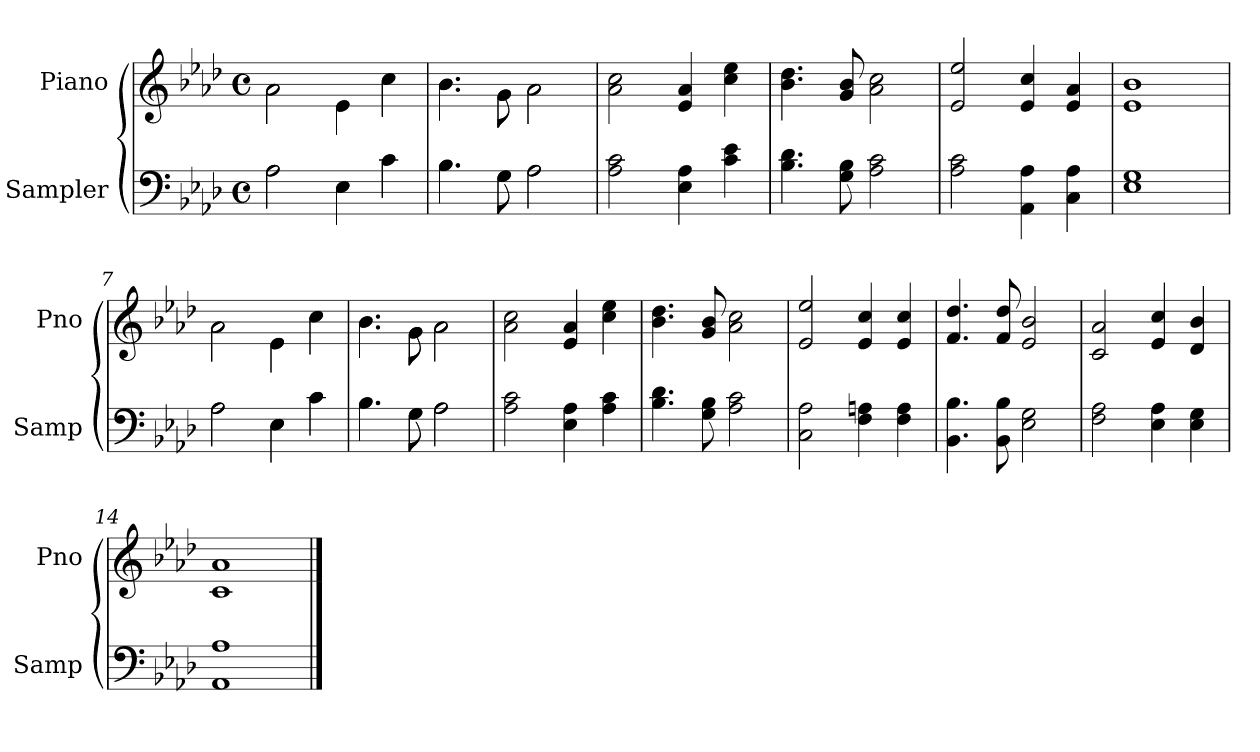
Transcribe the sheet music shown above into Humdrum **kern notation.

**kern	**kern
*part2	*part1
*staff2	*staff1
*I"Sampler	*I"Piano
*I'Samp	*I'Pno
*clefF4	*clefG2
*k[b-e-a-d-]	*k[b-e-a-d-]
*A-:	*A-:
*M4/4	*M4/4
*met(c)	*met(c)
=1	=1
*^	*^
2A-\	2A-	2a-\	2a-
4E-\	4E-	4e-\	4e-
4c\	4c	4cc\	4cc
=2	=2	=2	=2
4.B-\	4.B-	4.b-\	4.b-
8G\	8G	8g\	8g
2A-\	2A-	2a-\	2a-
*v	*v	*	*
*	*v	*v
=3	=3
2A- 2c	2a- 2cc
4E- 4A-	4e- 4a-
4c 4e-	4cc 4ee-
=4	=4
4.B- 4.d-	4.b- 4.dd-
8G 8B-	8g 8b-
2A- 2c	2a- 2cc
=5	=5
2A- 2c	2e- 2ee-
4AA- 4A-	4e- 4cc
4C 4A-	4e- 4a-
=6	=6
1E- 1G	1e- 1b-
=7	=7
*^	*^
2A-\	2A-	2a-\	2a-
4E-\	4E-	4e-\	4e-
4c\	4c	4cc\	4cc
=8	=8	=8	=8
4.B-\	4.B-	4.b-\	4.b-
8G\	8G	8g\	8g
2A-\	2A-	2a-\	2a-
*v	*v	*	*
*	*v	*v
=9	=9
2A- 2c	2a- 2cc
4E- 4A-	4e- 4a-
4A- 4c	4cc 4ee-
=10	=10
4.B- 4.d-	4.b- 4.dd-
8G 8B-	8g 8b-
2A- 2c	2a- 2cc
=11	=11
2C 2A-	2e- 2ee-
4F 4An	4e- 4cc
4F 4A	4e- 4cc
=12	=12
4.BB- 4.B-	4.f 4.dd-
8BB- 8B-	8f 8dd-
2E- 2G	2e- 2b-
=13	=13
2F 2A-	2c 2a-
4E- 4A-	4e- 4cc
4E- 4G	4d- 4b-
=14	=14
1AA- 1A-	1c 1a-
==	==
*-	*-
